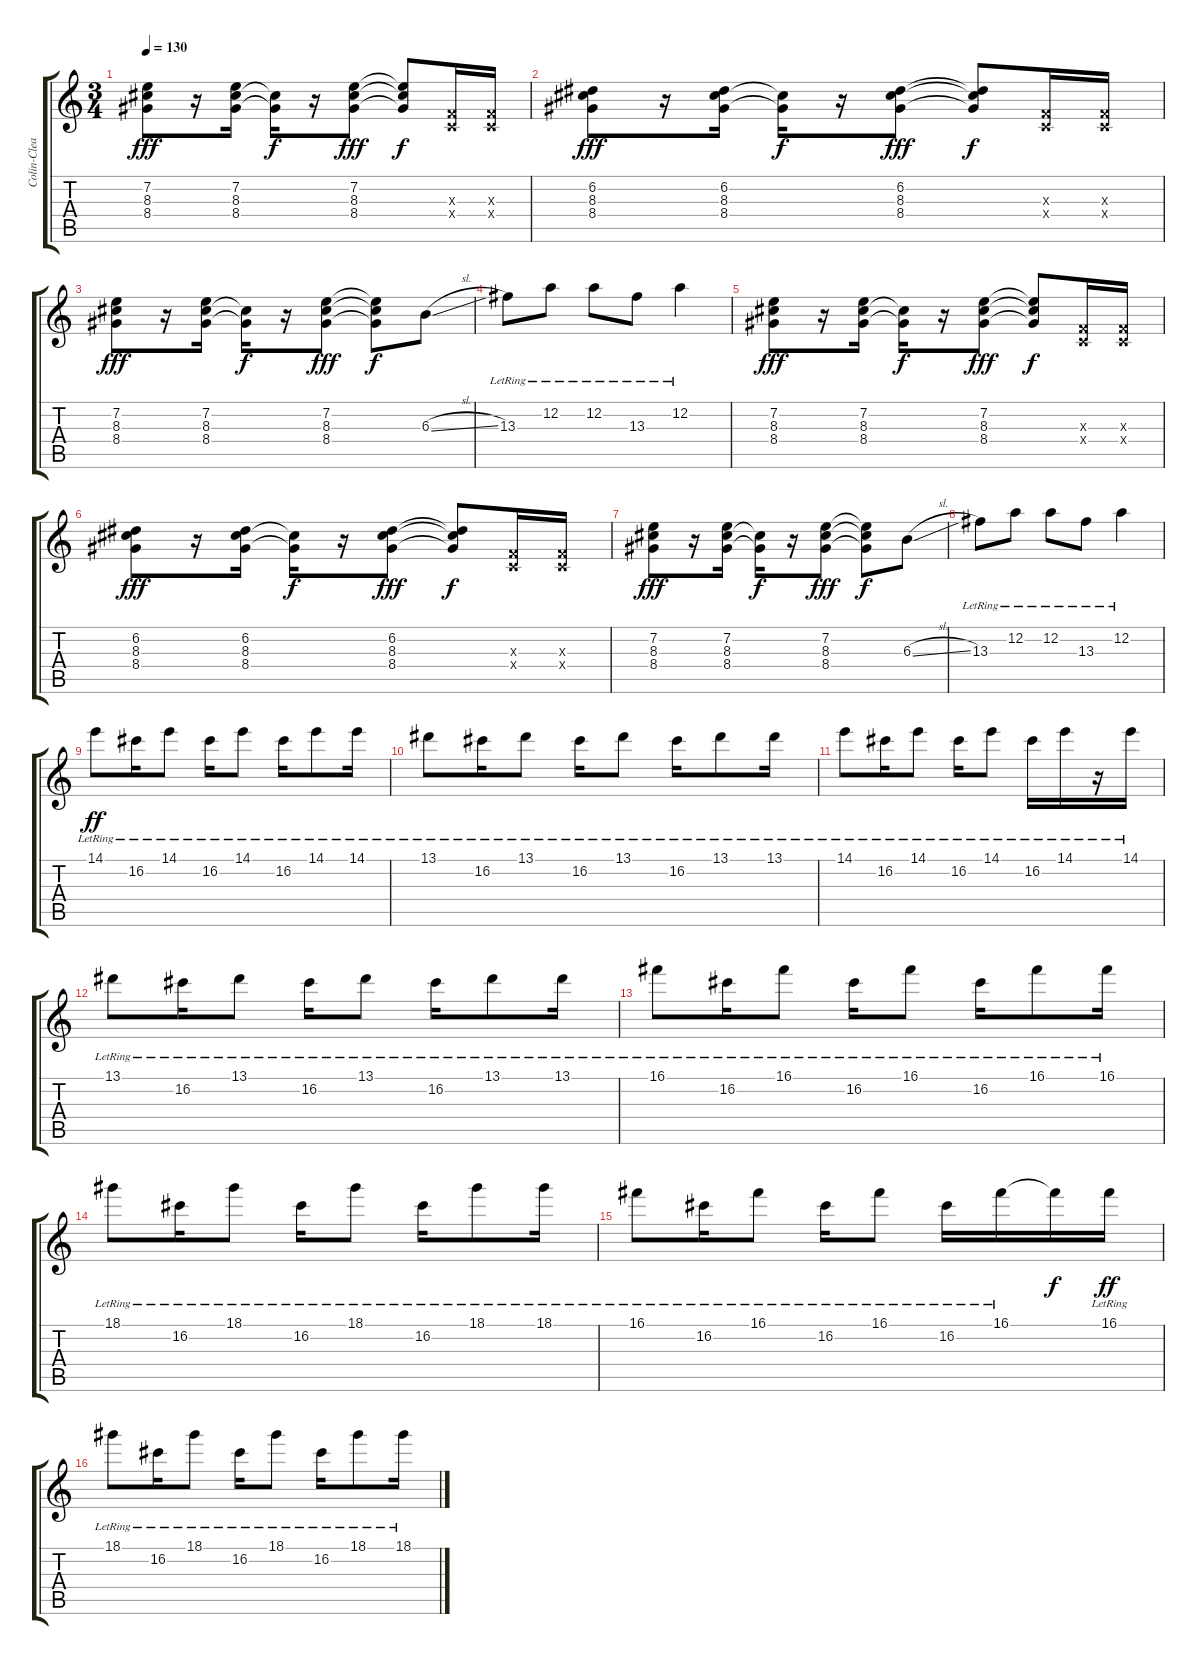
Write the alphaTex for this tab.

\track ("Colin-Clean" "Colin-Clea") {instrument electricguitarjazz}
\staff {score tabs}
\tuning (D4 A3 F3 C3 G2 D2) {hide}
\ts (3 4)
\tempo 130
\clef g2
\ks c
(7.2 8.3 8.4).8{dy fff} r.16 (7.2 8.3 8.4).16 (8.3{t} 8.4{t}).16{dy f} r.16 (7.2 8.3 8.4).8{dy fff} (7.2{t} 8.3{t} 8.4{t}).8{dy f} (0.3{x} 0.4{x}).16 (0.3{x} 0.4{x}).16 |
(6.2 8.3 8.4).8{dy fff} r.16 (6.2 8.3 8.4).16 (8.3{t} 8.4{t}).16{dy f} r.16 (6.2 8.3 8.4).8{dy fff} (6.2{t} 8.3{t} 8.4{t}).8{dy f} (0.3{x} 0.4{x}).16 (0.3{x} 0.4{x}).16 |
(7.2 8.3 8.4).8{dy fff} r.16 (7.2 8.3 8.4).16 (8.3{t} 8.4{t}).16{dy f} r.16 (7.2 8.3 8.4).8{dy fff} (7.2{t} 8.3{t} 8.4{t}).8{dy f} 6.3{sl}.8 |
13.3{lr}.8 12.2{lr}.8 12.2{lr}.8 13.3{lr}.8 12.2{lr}.4 |
(7.2 8.3 8.4).8{dy fff} r.16 (7.2 8.3 8.4).16 (8.3{t} 8.4{t}).16{dy f} r.16 (7.2 8.3 8.4).8{dy fff} (7.2{t} 8.3{t} 8.4{t}).8{dy f} (0.3{x} 0.4{x}).16 (0.3{x} 0.4{x}).16 |
(6.2 8.3 8.4).8{dy fff} r.16 (6.2 8.3 8.4).16 (8.3{t} 8.4{t}).16{dy f} r.16 (6.2 8.3 8.4).8{dy fff} (6.2{t} 8.3{t} 8.4{t}).8{dy f} (0.3{x} 0.4{x}).16 (0.3{x} 0.4{x}).16 |
(7.2 8.3 8.4).8{dy fff} r.16 (7.2 8.3 8.4).16 (8.3{t} 8.4{t}).16{dy f} r.16 (7.2 8.3 8.4).8{dy fff} (7.2{t} 8.3{t} 8.4{t}).8{dy f} 6.3{sl}.8 |
13.3{lr}.8 12.2{lr}.8 12.2{lr}.8 13.3{lr}.8 12.2{lr}.4 |
14.1{lr}.8{dy ff} 16.2{lr}.16 14.1{lr}.8 16.2{lr}.16 14.1{lr}.8 16.2{lr}.16 14.1{lr}.8 14.1{lr}.16 |
13.1{lr}.8 16.2{lr}.16 13.1{lr}.8 16.2{lr}.16 13.1{lr}.8 16.2{lr}.16 13.1{lr}.8 13.1{lr}.16 |
14.1{lr}.8 16.2{lr}.16 14.1{lr}.8 16.2{lr}.16 14.1{lr}.8 16.2{lr}.16 14.1{lr}.16 r.16 14.1{lr}.16 |
13.1{lr}.8 16.2{lr}.16 13.1{lr}.8 16.2{lr}.16 13.1{lr}.8 16.2{lr}.16 13.1{lr}.8 13.1{lr}.16 |
16.1{lr}.8 16.2{lr}.16 16.1{lr}.8 16.2{lr}.16 16.1{lr}.8 16.2{lr}.16 16.1{lr}.8 16.1{lr}.16 |
18.1{lr}.8 16.2{lr}.16 18.1{lr}.8 16.2{lr}.16 18.1{lr}.8 16.2{lr}.16 18.1{lr}.8 18.1{lr}.16 |
16.1{lr}.8 16.2{lr}.16 16.1{lr}.8 16.2{lr}.16 16.1{lr}.8 16.2{lr}.16 16.1{lr}.16 16.1{t}.16{dy f} 16.1{lr}.16{dy ff} |
18.1{lr}.8 16.2{lr}.16 18.1{lr}.8 16.2{lr}.16 18.1{lr}.8 16.2{lr}.16 18.1{lr}.8 18.1{lr}.16
